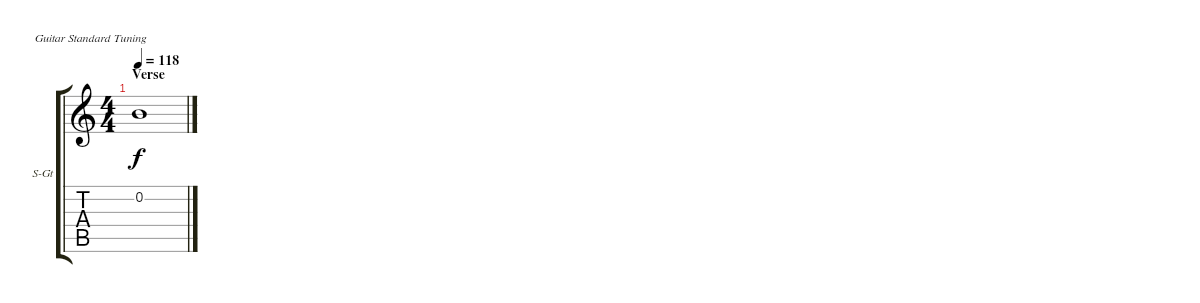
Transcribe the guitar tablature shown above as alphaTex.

\defaultSystemsLayout 4
\bracketExtendMode groupsimilarinstruments
\firstSystemTrackNameOrientation horizontal
\otherSystemsTrackNameOrientation horizontal
\track ("Steel Guitar" "S-Gt") {instrument acousticguitarsteel}
\staff {score tabs}
\tuning (E4 B3 G3 D3 A2 E2)
\ts (4 4)
\section ("" "Verse")
\tempo 118
\clef g2
\scale
0.333333
\ks c
0.2{t}.1{dy f} |
\scale
0.333333 |
\scale
0.333333 |
\scale
0.333333 |
\scale
0.333333 |
\scale
0.333333 |
\scale
0.333333 |
\scale
0.333333 |
\scale
0.333333 |
\scale
0.333333 |
\scale
0.333333 |
\scale
0.333333 |
\scale
0.333333 |
\scale
0.333333 |
\scale
0.333333 |
\scale
0.333333
